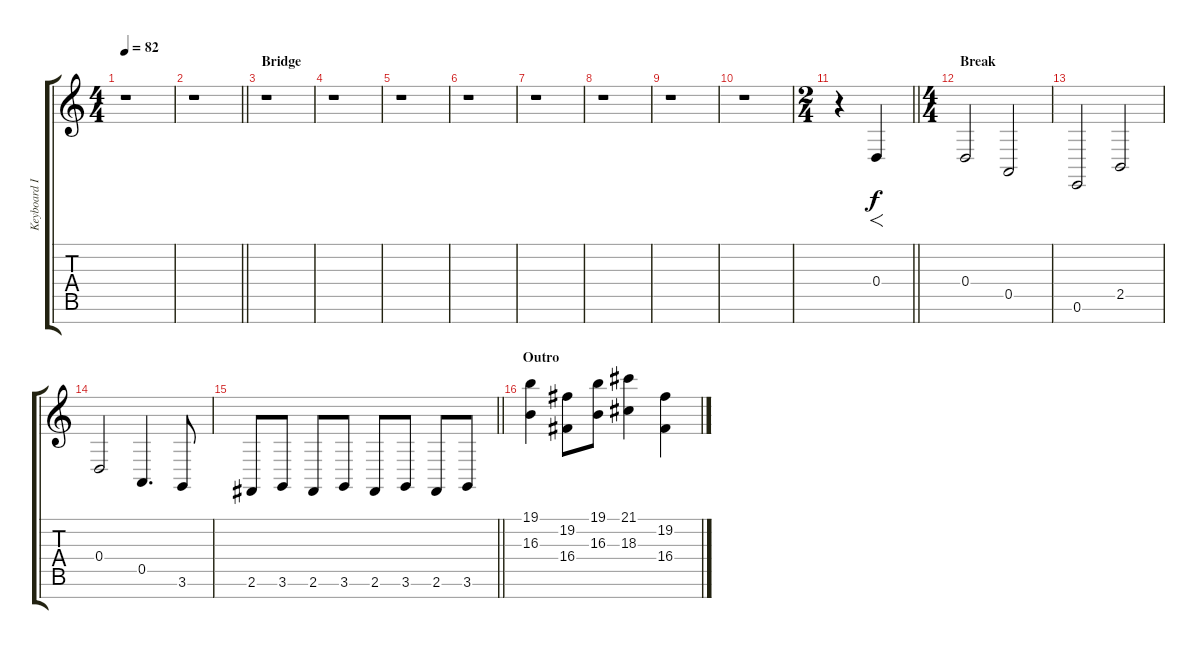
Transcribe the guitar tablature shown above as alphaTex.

\track ("Keyboard III" "Keyboard I") {instrument honkytonkpiano}
\staff {score tabs}
\tuning (E4 B3 G3 D3 A2 E2 B1) {hide}
\ts (4 4)
\tempo 82
\clef g2
\ks c
r.1{dy f} |
\barLineRight lightlight
r.1 |
\section ("" "Bridge")
r.1 |
r.1 |
r.1 |
r.1 |
r.1 |
r.1 |
r.1 |
r.1 |
\ts (2 4)
\barLineRight lightlight
r.4 0.4.4{f} |
\ts (4 4)
\section ("" "Break")
0.4.2 0.5.2 |
0.6.2 2.5.2 |
0.4.2 0.5.4{d} 3.6.8 |
\barLineRight lightlight
2.6.8 3.6.8 2.6.8 3.6.8 2.6.8 3.6.8 2.6.8 3.6.8 |
\section ("" "Outro")
(19.1 16.3).4 (19.2 16.4).8 (19.1 16.3).8 (21.1 18.3).4 (19.2 16.4).4
